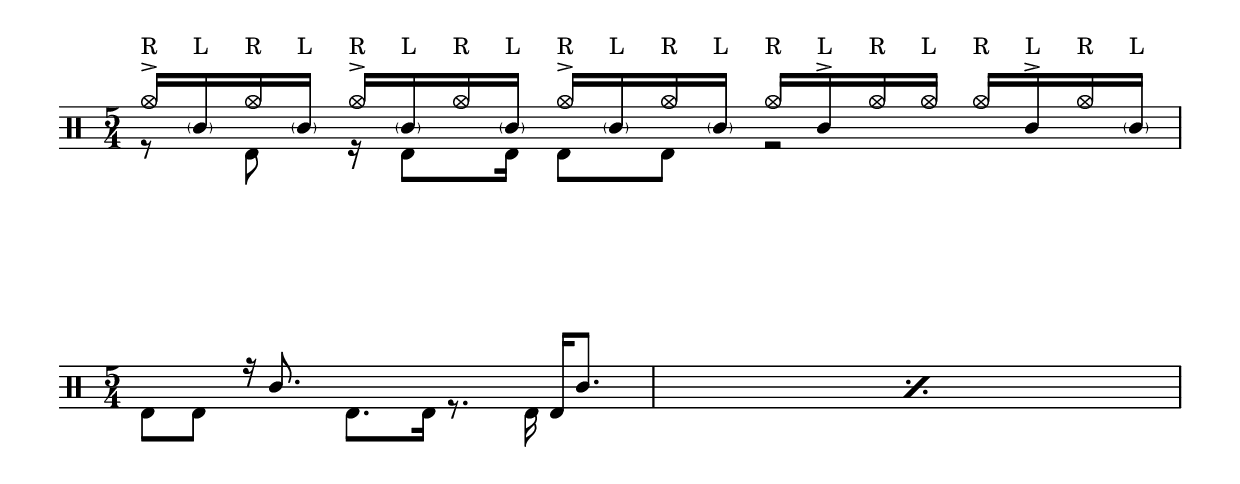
\version "2.18.2"
\include "../layout/layout.ly"

% \header {
%   title = "Groove in 5/4"
%   subtitle = "Batteria originale di Marco Raimondi"
% }

\score {
  \new DrumStaff <<
    %\tempo 4 = 85
    \drummode {
      \time 5/4
      <<
        \new DrumVoice {
          \voiceUP
          hha16\accent\riu  \parenthesize sn\leu hha\riu \parenthesize sn\leu
          hha16\accent\riu \parenthesize sn\leu hha\riu \parenthesize sn\leu
          hha16\accent\riu \parenthesize sn\leu hha\riu \parenthesize sn\leu
          hha16\riu sn\accent\leu hha\riu hha\leu
          hha16\riu sn\accent\leu hha\riu \parenthesize sn\leu
        }
        \new DrumVoice {
          \voiceDOWN
          r8 bd
          r16 bd8 bd16
          bd8 bd
          r2
        }
      >>
      %\break
    }
  >>
}
\score {
  \new DrumStaff <<
    %\tempo 4 = 85
    \drummode {
      \time 5/4
      <<
        \new DrumVoice {
          \voiceUP
          \repeat percent 2{
            s4
            r16 sn8.
            s4
            s4
            bd16 sn8.
          }
        }
        \new DrumVoice {
          \voiceDOWN
          bd8 bd
          s4
          bd8. bd16
          r8. bd16
          s4
        }
      >>
      %\break
    }
  >>
}
